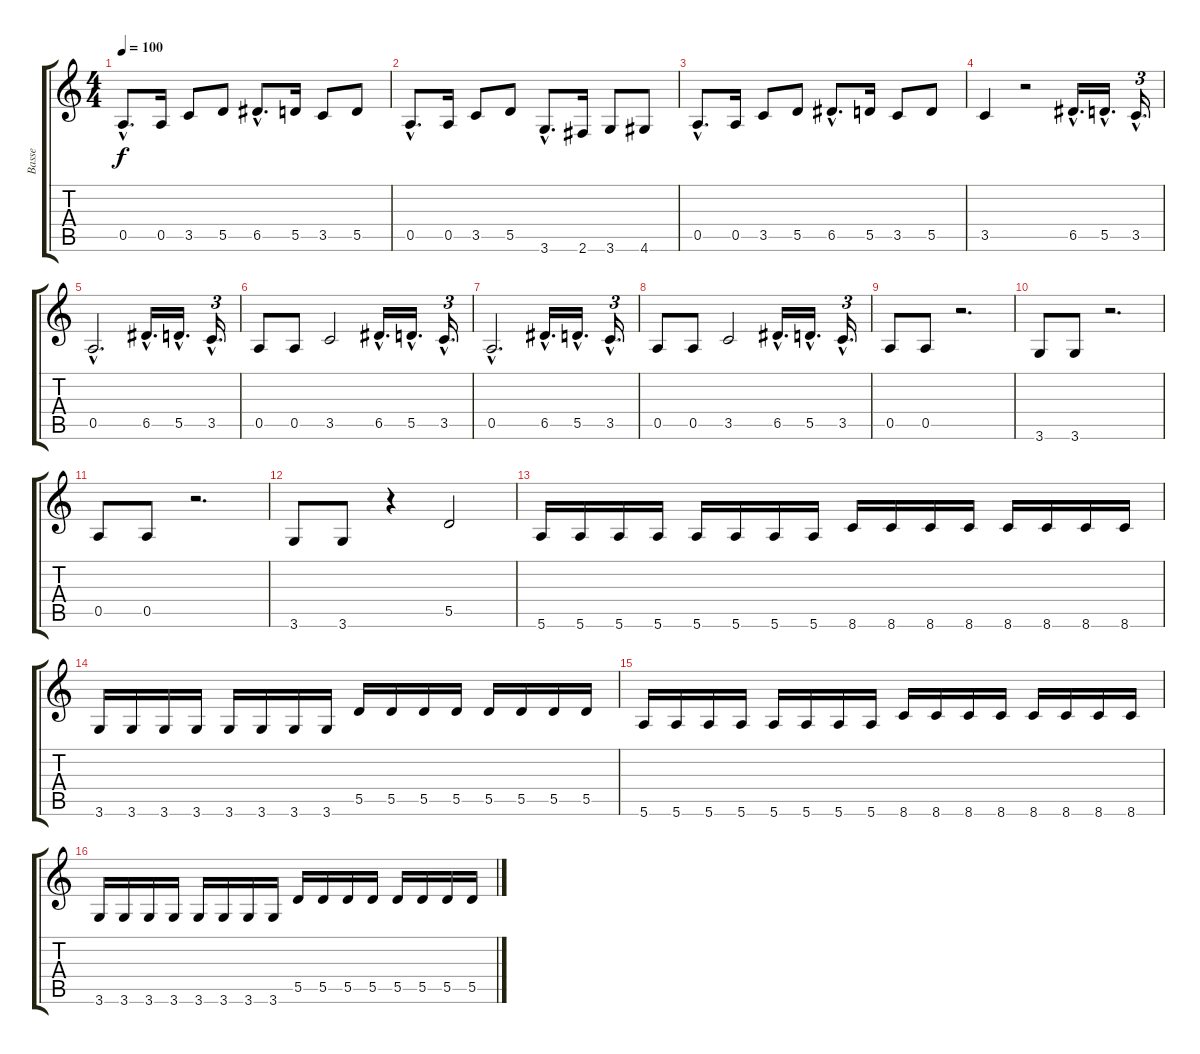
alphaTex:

\track ("Basse" "Basse") {instrument electricbasspick}
\staff {score tabs}
\tuning (E4 B3 G3 D3 A2 E2) {hide}
\ts (4 4)
\tempo 100
\clef g2
\ks c
0.5{hac}.8{d dy f} 0.5.16 3.5.8 5.5.8 6.5{hac}.8{d} 5.5.16 3.5.8 5.5.8 |
0.5{hac}.8{d} 0.5.16 3.5.8 5.5.8 3.6{hac}.8{d} 2.6.16 3.6.8 4.6.8 |
0.5{hac}.8{d} 0.5.16 3.5.8 5.5.8 6.5{hac}.8{d} 5.5.16 3.5.8 5.5.8 |
3.5.4 r.2 6.5{hac}.16{d} 5.5{hac}.16{d} 3.5{hac}.16{d tu (3 2)} |
0.5{hac}.2{d} 6.5{hac}.16{d} 5.5{hac}.16{d} 3.5{hac}.16{d tu (3 2)} |
0.5.8 0.5.8 3.5.2 6.5{hac}.16{d} 5.5{hac}.16{d} 3.5{hac}.16{d tu (3 2)} |
0.5{hac}.2{d} 6.5{hac}.16{d} 5.5{hac}.16{d} 3.5{hac}.16{d tu (3 2)} |
0.5.8 0.5.8 3.5.2 6.5{hac}.16{d} 5.5{hac}.16{d} 3.5{hac}.16{d tu (3 2)} |
0.5.8 0.5.8 r.2{d} |
3.6.8 3.6.8 r.2{d} |
0.5.8 0.5.8 r.2{d} |
3.6.8 3.6.8 r.4 5.5.2 |
5.6.16 5.6.16 5.6.16 5.6.16 5.6.16 5.6.16 5.6.16 5.6.16 8.6.16 8.6.16 8.6.16 8.6.16 8.6.16 8.6.16 8.6.16 8.6.16 |
3.6.16 3.6.16 3.6.16 3.6.16 3.6.16 3.6.16 3.6.16 3.6.16 5.5.16 5.5.16 5.5.16 5.5.16 5.5.16 5.5.16 5.5.16 5.5.16 |
5.6.16 5.6.16 5.6.16 5.6.16 5.6.16 5.6.16 5.6.16 5.6.16 8.6.16 8.6.16 8.6.16 8.6.16 8.6.16 8.6.16 8.6.16 8.6.16 |
3.6.16 3.6.16 3.6.16 3.6.16 3.6.16 3.6.16 3.6.16 3.6.16 5.5.16 5.5.16 5.5.16 5.5.16 5.5.16 5.5.16 5.5.16 5.5.16
